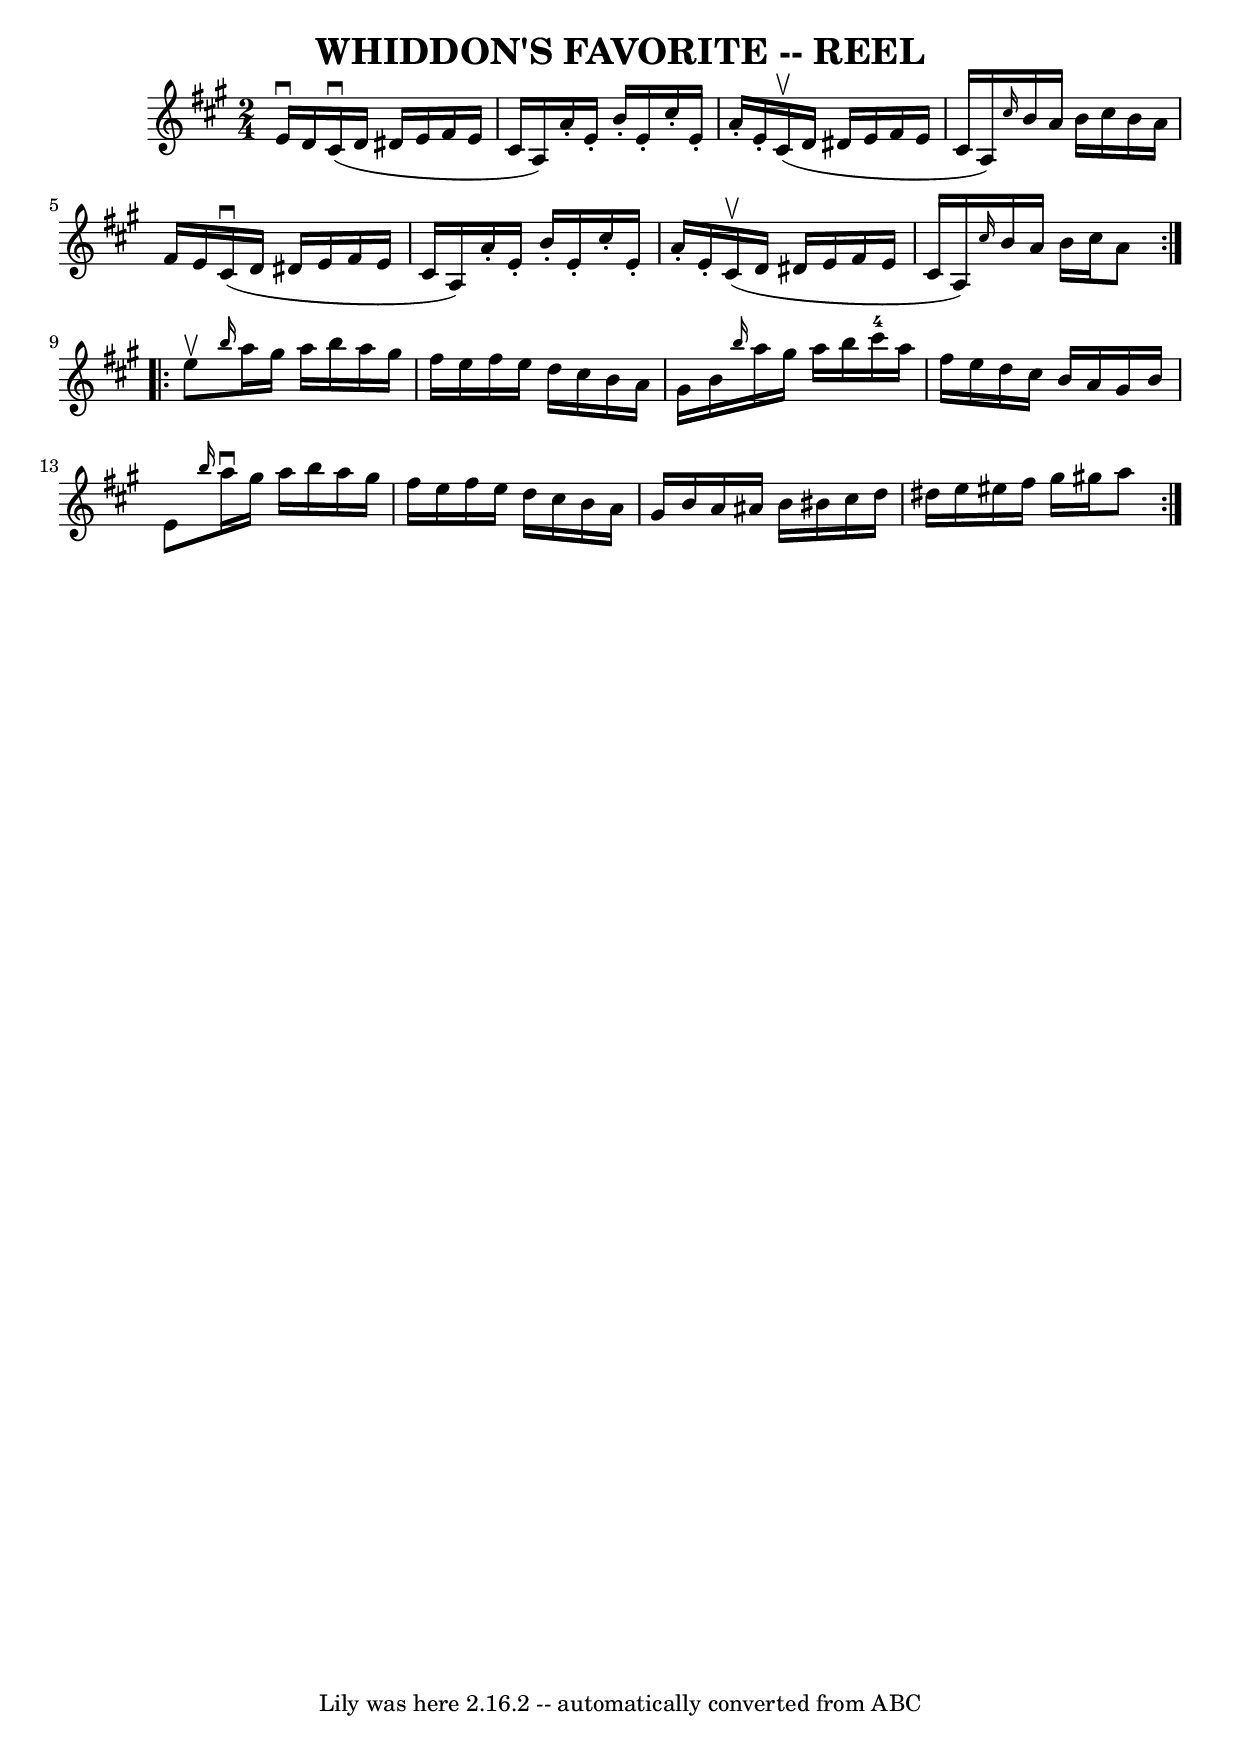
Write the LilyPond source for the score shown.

\version "2.16.2"
\include "Mammoth.ily"
\header {
  %% book = "Ryan's Mammoth Collection of Fiddle Tunes"
 crossRefNumber = "1"
 footnotes = ""
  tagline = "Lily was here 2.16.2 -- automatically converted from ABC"
  title = "WHIDDON'S FAVORITE -- REEL"

}
voicedefault =  {



  \repeat volta 2 {

    \time 2/4 
    \key a \major e'16^\downbow d'16     |
 cis'16 (^\downbow d'16 dis'16 e'16 fis'16 e'16 cis'16 a16)    |
 a'16-. e'16-. b'16-. e'16-. cis''16-. e'16-. a'16-. e'16-.   |
 cis'16 (^\upbow d'16 dis'16 e'16 fis'16 e'16 cis'16 a16)    |
    \grace { cis''16  
	   } b'16 a'16 b'16 cis''16 b'16 a'16 fis'16 e'16     |
 cis'16 (^\downbow d'16 dis'16 e'16 fis'16 e'16 cis'16 a16)    |
 a'16-. e'16-. b'16-. e'16-. cis''16-. e'16-. a'16-. e'16-.   |
 cis'16 (^\upbow d'16 dis'16 e'16 fis'16 e'16 cis'16 a16)    |
    \grace { cis''16  
	   } b'16 a'16    
 b'16 cis''16 a'8    
  }     
  \repeat volta 2 { e''8^\upbow    |
    
    \grace { b''16  
	   } a''16 gis''16 a''16 b''16 a''16 gis''16 fis''16 e''16     |
 fis''16 e''16 d''16 cis''16 b'16 a'16 gis'16 b'16     |
    \grace { b''16  
	   } a''16 gis''16 a''16 b''16 cis'''16-4 a''16 fis''16 e''16     |
 d''16 cis''16 b'16 a'16 gis'16 b'16 e'8     |
    
    \grace { b''16  
	   } a''16^\downbow gis''16 a''16 b''16 a''16 gis''16 fis''16 e''16     |
 fis''16 e''16 d''16 cis''16 b'16 a'16 gis'16 b'16     |
 a'16 ais'16 b'16 bis'16 cis''16 d''16 dis''16 e''16     |
 eis''16 fis''16    
 gis''16 gis''!16 a''8    
  }   

}

\score{
  <<

    \context Staff="default"
    {
      \voicedefault 
      
    }

  >>
  \layout {
    
  }
  \midi {
  }

}
